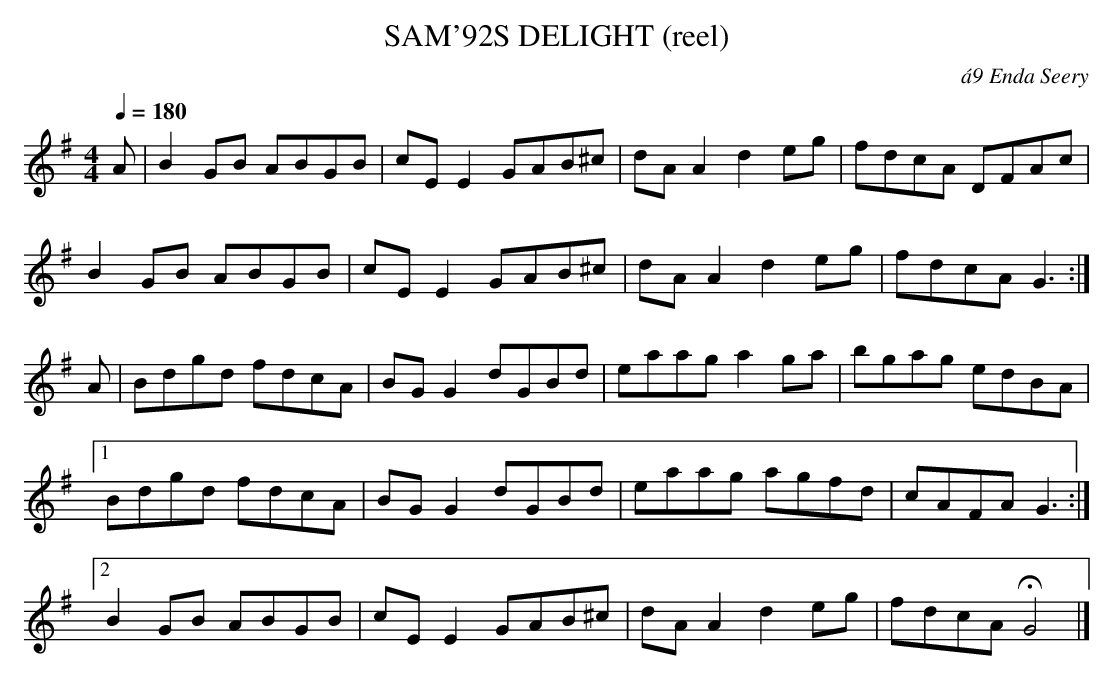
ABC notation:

X:1
T:SAM\'92S DELIGHT (reel)
C:\'a9 Enda Seery
Track 7, tune 2.
by Enda Seery. Track 1, tune 2.
Q:1/4=180
M:4/4
L:1/8
K:G
A|B2GB ABGB|cEE2 GAB^c|dAA2 d2eg|fdcA DFAc|
B2GB ABGB|cEE2 GAB^c|dAA2 d2eg|fdcA G3 :|
A|Bdgd fdcA|BGG2 dGBd|eaag a2ga|bgag edBA|
[1 Bdgd fdcA|BGG2 dGBd|eaag agfd|cAFA G3 :|
[2 B2GB ABGB|cEE2 GAB^c|dAA2 d2eg|fdcA HG4|]
